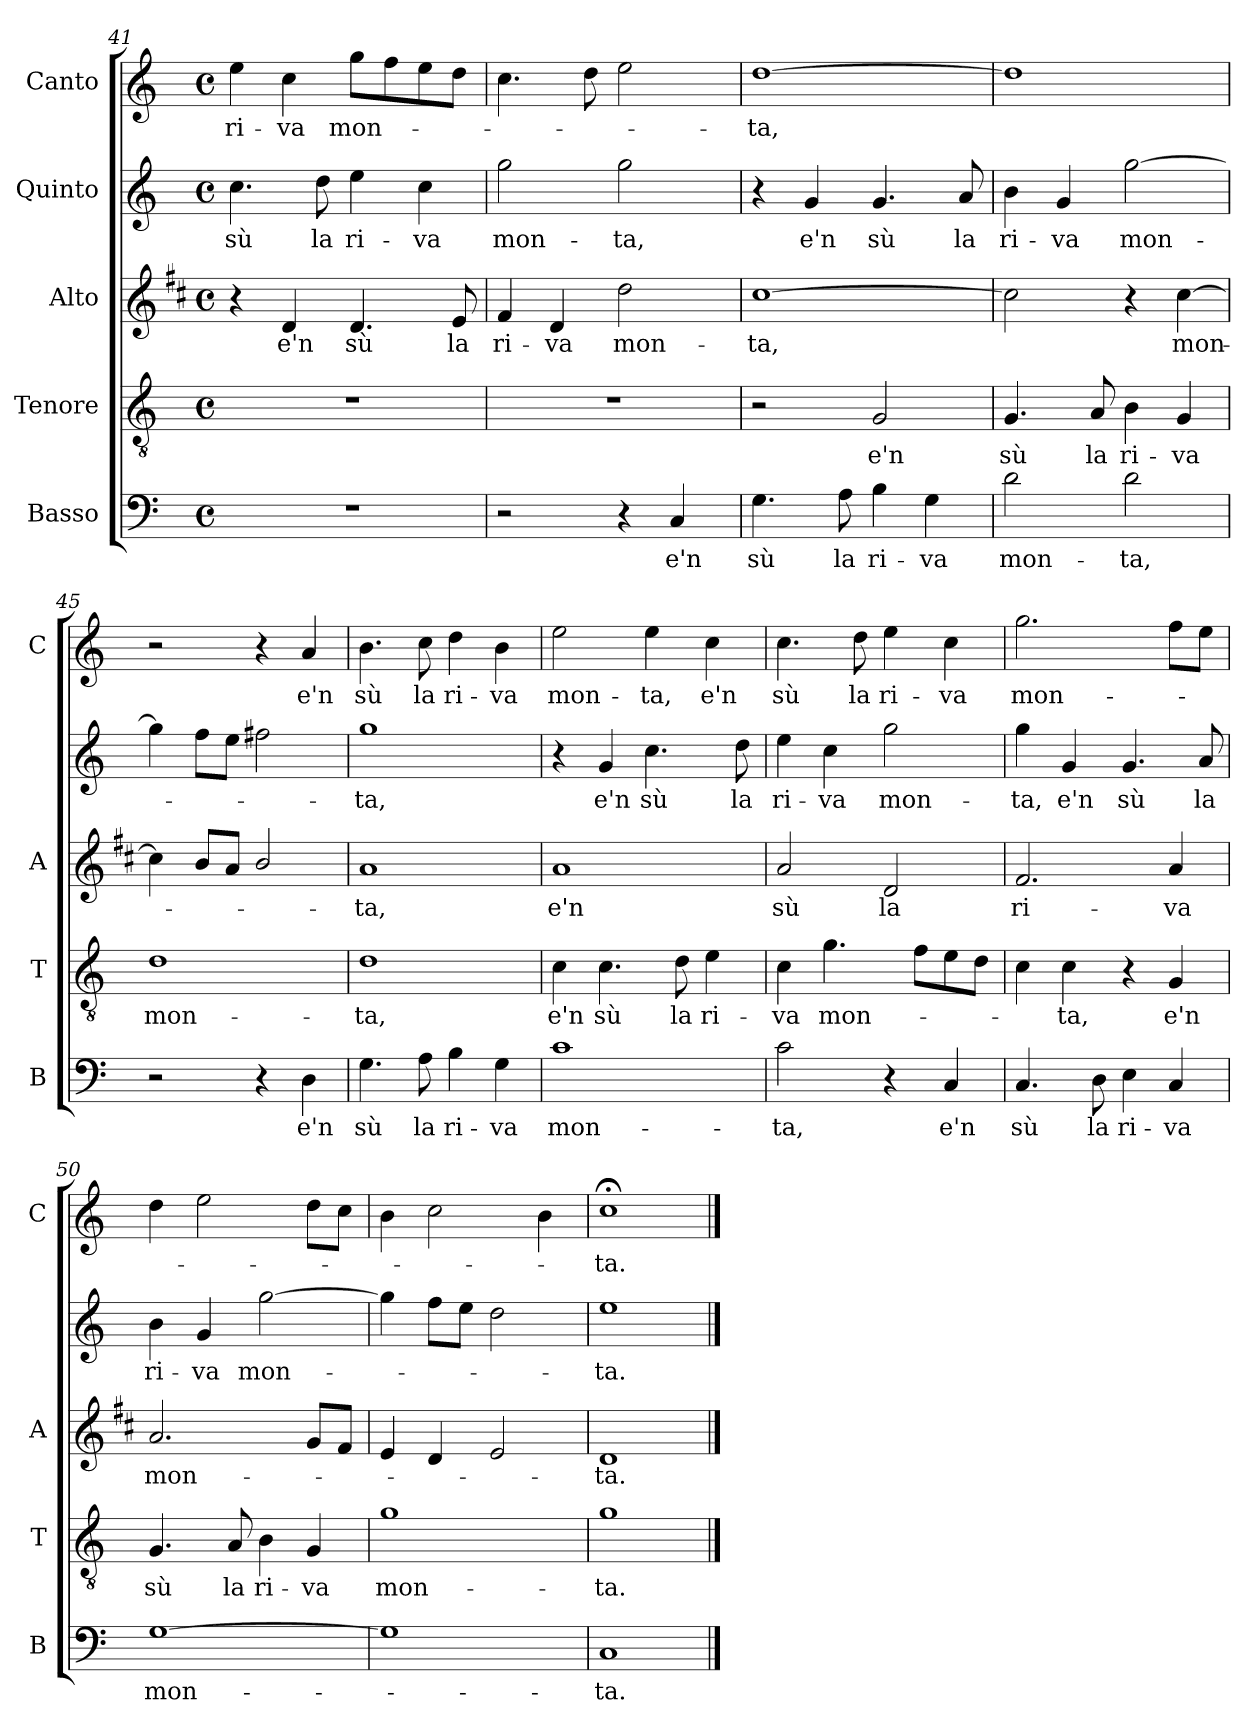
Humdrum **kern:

**kern	**text	**kern	**text	**kern	**text	**kern	**text	**kern	**text
*part5	*part5	*part4	*part4	*part3	*part3	*part2	*part2	*part1	*part1
*staff5	*staff5	*staff4	*staff4	*staff3	*staff3	*staff2	*staff2	*staff1	*staff1
*I"Basso	*	*I"Tenore	*	*I"Alto	*	*I"Quinto	*	*I"Canto	*
*I'B	*	*I'T	*	*I'A	*	*	*	*I'C	*
!!LO:PB:g=z
*clefF4	*	*clefGv2	*	*clefG2	*	*clefG2	*	*clefG2	*
*	*	*	*	*ITrd1c2	*	*	*	*	*
*k[]	*	*k[]	*	*k[]	*	*k[]	*	*k[]	*
*C:	*	*C:	*	*C:	*	*C:	*	*C:	*
*M4/4	*	*M4/4	*	*M4/4	*	*M4/4	*	*M4/4	*
*met(c)	*	*met(c)	*	*met(c)	*	*met(c)	*	*met(c)	*
=41	=41	=41	=41	=41	=41	=41	=41	=41	=41
!	!	!	!	!	!	!	!LO:LY:b	!	!LO:LY:b
1r	.	1r	.	4r	.	4.cc\	sù	4ee\	ri-
!	!	!	!	!	!LO:LY:b	!	!	!	!LO:LY:b
.	.	.	.	4c/	e'n	.	.	4cc\	-va
!	!	!	!	!	!	!	!LO:LY:b	!	!
.	.	.	.	.	.	8dd\	la	.	.
!	!	!	!	!	!LO:LY:b	!	!LO:LY:b	!	!LO:LY:b
.	.	.	.	4.c/	sù	4ee\	ri-	8gg\L	mon-
.	.	.	.	.	.	.	.	8ff\	.
!	!	!	!	!	!	!	!LO:LY:b	!	!
.	.	.	.	.	.	4cc\	-va	8ee\	.
!	!	!	!	!	!LO:LY:b	!	!	!	!
.	.	.	.	8d/	la	.	.	8dd\J	.
=42	=42	=42	=42	=42	=42	=42	=42	=42	=42
!	!	!	!	!	!LO:LY:b	!	!LO:LY:b	!	!
2r	.	1r	.	4e/	ri-	2gg\	mon-	4.cc\	.
!	!	!	!	!	!LO:LY:b	!	!	!	!
.	.	.	.	4c/	-va	.	.	.	.
.	.	.	.	.	.	.	.	8dd\	.
!	!	!	!	!	!LO:LY:b	!	!LO:LY:b	!	!
4r	.	.	.	2cc\	mon-	2gg\	-ta,	2ee\	.
!	!LO:LY:b	!	!	!	!	!	!	!	!
4C/	e'n	.	.	.	.	.	.	.	.
=43	=43	=43	=43	=43	=43	=43	=43	=43	=43
!	!LO:LY:b	!	!	!	!LO:LY:b	!	!	!	!LO:LY:b
4.G\	sù	2r	.	[1b	-ta,	4r	.	[1dd	-ta,
!	!	!	!	!	!	!	!LO:LY:b	!	!
.	.	.	.	.	.	4g/	e'n	.	.
!	!LO:LY:b	!	!	!	!	!	!	!	!
8A\	la	.	.	.	.	.	.	.	.
!	!LO:LY:b	!	!LO:LY:b	!	!	!	!LO:LY:b	!	!
4B\	ri-	2G/	e'n	.	.	4.g/	sù	.	.
!	!LO:LY:b	!	!	!	!	!	!	!	!
4G\	-va	.	.	.	.	.	.	.	.
!	!	!	!	!	!	!	!LO:LY:b	!	!
.	.	.	.	.	.	8a/	la	.	.
=44	=44	=44	=44	=44	=44	=44	=44	=44	=44
!	!LO:LY:b	!	!LO:LY:b	!	!	!	!LO:LY:b	!	!
2d\	mon-	4.G/	sù	2b\]	.	4b\	ri-	1dd]	.
!	!	!	!	!	!	!	!LO:LY:b	!	!
.	.	.	.	.	.	4g/	-va	.	.
!	!	!	!LO:LY:b	!	!	!	!	!	!
.	.	8A/	la	.	.	.	.	.	.
!	!LO:LY:b	!	!LO:LY:b	!	!	!	!LO:LY:b	!	!
2d\	-ta,	4B\	ri-	4r	.	[2gg\	mon-	.	.
!	!	!	!LO:LY:b	!	!LO:LY:b	!	!	!	!
.	.	4G/	-va	[4b\	mon-	.	.	.	.
=45	=45	=45	=45	=45	=45	=45	=45	=45	=45
!	!	!	!LO:LY:b	!	!	!	!	!	!
2r	.	1d	mon-	4b\]	.	4gg\]	.	2r	.
.	.	.	.	8a/L	.	8ff\L	.	.	.
.	.	.	.	8g/J	.	8ee\J	.	.	.
4r	.	.	.	2a/	.	2ff#X\	.	4r	.
!	!LO:LY:b	!	!	!	!	!	!	!	!LO:LY:b
4D\	e'n	.	.	.	.	.	.	4a/	e'n
=46	=46	=46	=46	=46	=46	=46	=46	=46	=46
!	!LO:LY:b	!	!LO:LY:b	!	!LO:LY:b	!	!LO:LY:b	!	!LO:LY:b
4.G\	sù	1d	-ta,	1g	-ta,	1gg	-ta,	4.b\	sù
!	!LO:LY:b	!	!	!	!	!	!	!	!LO:LY:b
8A\	la	.	.	.	.	.	.	8cc\	la
!	!LO:LY:b	!	!	!	!	!	!	!	!LO:LY:b
4B\	ri-	.	.	.	.	.	.	4dd\	ri-
!	!LO:LY:b	!	!	!	!	!	!	!	!LO:LY:b
4G\	-va	.	.	.	.	.	.	4b\	-va
!!LO:LB:g=z
=47	=47	=47	=47	=47	=47	=47	=47	=47	=47
!	!LO:LY:b	!	!LO:LY:b	!	!LO:LY:b	!	!	!	!LO:LY:b
1c	mon-	4c\	e'n	1g	e'n	4r	.	2ee\	mon-
!	!	!	!LO:LY:b	!	!	!	!LO:LY:b	!	!
.	.	4.c\	sù	.	.	4g/	e'n	.	.
!	!	!	!	!	!	!	!LO:LY:b	!	!LO:LY:b
.	.	.	.	.	.	4.cc\	sù	4ee\	-ta,
!	!	!	!LO:LY:b	!	!	!	!	!	!
.	.	8d\	la	.	.	.	.	.	.
!	!	!	!LO:LY:b	!	!	!	!	!	!LO:LY:b
.	.	4e\	ri-	.	.	.	.	4cc\	e'n
!	!	!	!	!	!	!	!LO:LY:b	!	!
.	.	.	.	.	.	8dd\	la	.	.
=48	=48	=48	=48	=48	=48	=48	=48	=48	=48
!	!LO:LY:b	!	!LO:LY:b	!	!LO:LY:b	!	!LO:LY:b	!	!LO:LY:b
2c\	-ta,	4c\	-va	2g/	sù	4ee\	ri-	4.cc\	sù
!	!	!	!LO:LY:b	!	!	!	!LO:LY:b	!	!
.	.	4.g\	mon-	.	.	4cc\	-va	.	.
!	!	!	!	!	!	!	!	!	!LO:LY:b
.	.	.	.	.	.	.	.	8dd\	la
!	!	!	!	!	!LO:LY:b	!	!LO:LY:b	!	!LO:LY:b
4r	.	.	.	2c/	la	2gg\	mon-	4ee\	ri-
.	.	8f\L	.	.	.	.	.	.	.
!	!LO:LY:b	!	!	!	!	!	!	!	!LO:LY:b
4C/	e'n	8e\	.	.	.	.	.	4cc\	-va
.	.	8d\J	.	.	.	.	.	.	.
=49	=49	=49	=49	=49	=49	=49	=49	=49	=49
!	!LO:LY:b	!	!	!	!LO:LY:b	!	!LO:LY:b	!	!LO:LY:b
4.C/	sù	4c\	.	2.e/	ri-	4gg\	-ta,	2.gg\	mon-
!	!	!	!LO:LY:b	!	!	!	!LO:LY:b	!	!
.	.	4c\	-ta,	.	.	4g/	e'n	.	.
!	!LO:LY:b	!	!	!	!	!	!	!	!
8D\	la	.	.	.	.	.	.	.	.
!	!LO:LY:b	!	!	!	!	!	!LO:LY:b	!	!
4E\	ri-	4r	.	.	.	4.g/	sù	.	.
!	!LO:LY:b	!	!LO:LY:b	!	!LO:LY:b	!	!	!	!
4C/	-va	4G/	e'n	4g/	-va	.	.	8ff\L	.
!	!	!	!	!	!	!	!LO:LY:b	!	!
.	.	.	.	.	.	8a/	la	8ee\J	.
=50	=50	=50	=50	=50	=50	=50	=50	=50	=50
!	!LO:LY:b	!	!LO:LY:b	!	!LO:LY:b	!	!LO:LY:b	!	!
[1G	mon-	4.G/	sù	2.g/	mon-	4b\	ri-	4dd\	.
!	!	!	!	!	!	!	!LO:LY:b	!	!
.	.	.	.	.	.	4g/	-va	2ee\	.
!	!	!	!LO:LY:b	!	!	!	!	!	!
.	.	8A/	la	.	.	.	.	.	.
!	!	!	!LO:LY:b	!	!	!	!LO:LY:b	!	!
.	.	4B\	ri-	.	.	[2gg\	mon-	.	.
!	!	!	!LO:LY:b	!	!	!	!	!	!
.	.	4G/	-va	8f/L	.	.	.	8dd\L	.
.	.	.	.	8e/J	.	.	.	8cc\J	.
=51	=51	=51	=51	=51	=51	=51	=51	=51	=51
!	!	!	!LO:LY:b	!	!	!	!	!	!
1G]	.	1g	mon-	4d/	.	4gg\]	.	4b\	.
.	.	.	.	4c/	.	8ff\L	.	2cc\	.
.	.	.	.	.	.	8ee\J	.	.	.
.	.	.	.	2d/	.	2dd\	.	.	.
.	.	.	.	.	.	.	.	4b\	.
=52	=52	=52	=52	=52	=52	=52	=52	=52	=52
!	!LO:LY:b	!	!LO:LY:b	!	!LO:LY:b	!	!LO:LY:b	!	!LO:LY:b
1C	-ta.	1g	-ta.	1c	-ta.	1ee	-ta.	1cc;<	-ta.
==	==	==	==	==	==	==	==	==	==
*-	*-	*-	*-	*-	*-	*-	*-	*-	*-
